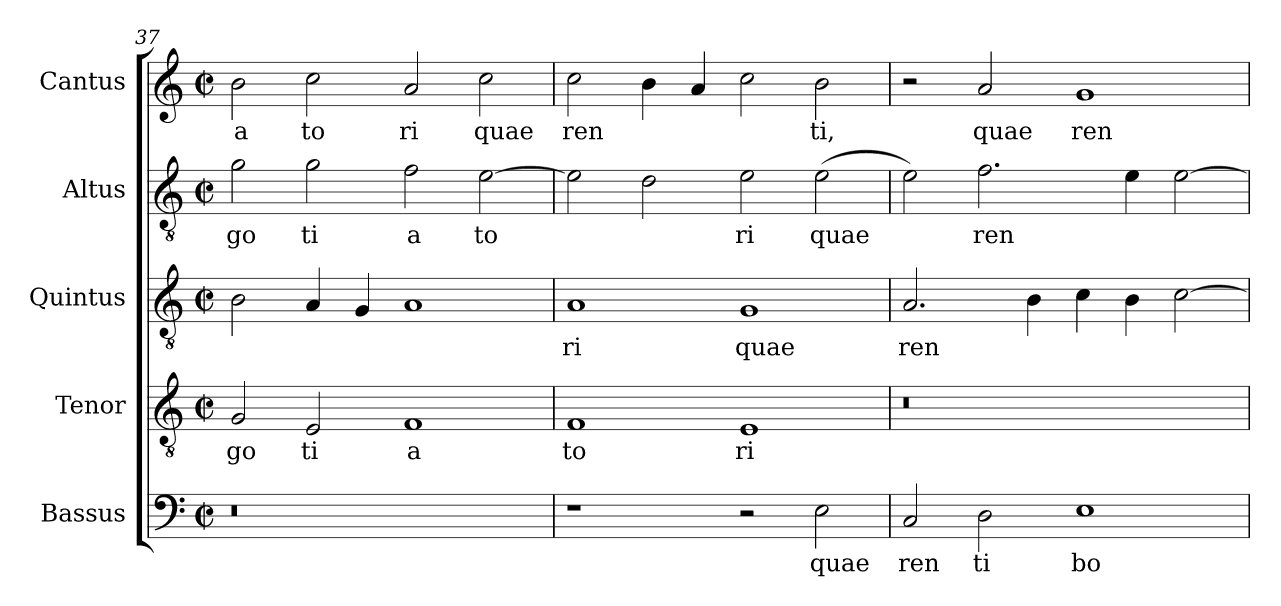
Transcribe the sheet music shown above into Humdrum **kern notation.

**kern	**text	**kern	**text	**kern	**text	**kern	**text	**kern	**text
*part5	*part5	*part4	*part4	*part3	*part3	*part2	*part2	*part1	*part1
*staff5	*staff5	*staff4	*staff4	*staff3	*staff3	*staff2	*staff2	*staff1	*staff1
*I"Bassus	*	*I"Tenor	*	*I"Quintus	*	*I"Altus	*	*I"Cantus	*
!!LO:PB:g=z
*clefF4	*	*clefGv2	*	*clefGv2	*	*clefGv2	*	*clefG2	*
*	*	*k[]	*	*	*	*	*	*	*
*	*	*C:	*	*	*	*	*	*	*
*M2/2	*	*M2/2	*	*M2/2	*	*M2/2	*	*M2/2	*
*met(c|)	*	*met(c|)	*	*met(c|)	*	*met(c|)	*	*met(c|)	*
=37	=37	=37	=37	=37	=37	=37	=37	=37	=37
!	!	!	!LO:LY:b:cj	!	!	!	!LO:LY:b:cj	!	!LO:LY:b:cj
0r	.	2G/	go	2B\	.	2g\	go	2b\	-a
!	!	!	!LO:LY:b:cj	!	!	!	!LO:LY:b:cj	!	!LO:LY:b:cj
.	.	2E/	ti	4A/	.	2g\	ti	2cc\	to
.	.	.	.	4G/	.	.	.	.	.
!	!	!	!LO:LY:b:cj	!	!	!	!LO:LY:b:cj	!	!LO:LY:b:cj
.	.	1F	a	1A	.	2f\	a	2a/	ri
!	!	!	!	!	!	!	!LO:LY:b:cj	!	!LO:LY:b:cj
.	.	.	.	.	.	[>2e\	to	2cc\	quae
=38	=38	=38	=38	=38	=38	=38	=38	=38	=38
!	!	!	!LO:LY:b:cj	!	!LO:LY:b:cj	!	!	!	!LO:LY:b
1r	.	1F	to	1A	ri	2e\]	.	2cc\	ren
.	.	.	.	.	.	2d\	.	4b\	.
.	.	.	.	.	.	.	.	4a/	.
!	!	!	!LO:LY:b:cj	!	!LO:LY:b:cj	!	!LO:LY:b:cj	!	!
2r	.	1E	ri	1G	quae	2e\	ri	2cc\	.
!	!LO:LY:b:cj	!	!	!	!	!	!LO:LY:b	!	!LO:LY:b:cj
2E\	quae	.	.	.	.	(>2e\	quae	2b\	ti,
=39	=39	=39	=39	=39	=39	=39	=39	=39	=39
!	!LO:LY:b:cj	!	!	!	!LO:LY:b	!	!	!	!
2C/	ren	0r	.	2.A/	ren	2e\)	.	2r	.
!	!LO:LY:b:cj	!	!	!	!	!	!LO:LY:b	!	!LO:LY:b:cj
2D\	ti	.	.	.	.	2.f\	ren	2a/	quae
.	.	.	.	4B\	.	.	.	.	.
!	!LO:LY:b:cj	!	!	!	!	!	!	!	!LO:LY:b:cj
1E	bo	.	.	4c\	.	.	.	1g	ren
.	.	.	.	4B\	.	4e\	.	.	.
.	.	.	.	[>2c\	.	[>2e\	.	.	.
=	=	=	=	=	=	=	=	=	=
*-	*-	*-	*-	*-	*-	*-	*-	*-	*-
